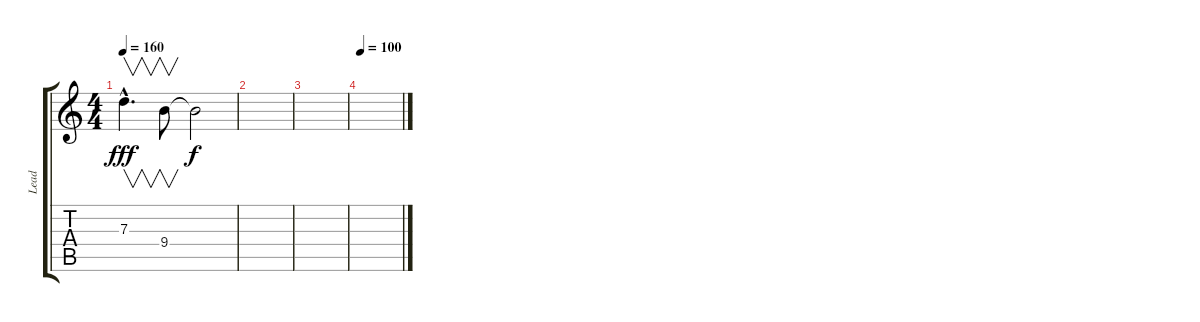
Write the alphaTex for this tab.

\track ("Lead" "Lead") {instrument electricguitarjazz}
\staff {score tabs}
\tuning (E4 B3 G3 D3 A2 E2) {hide}
\ts (4 4)
\tempo 160
\clef g2
\ks c
7.3{hac}.4{v d dy fff} 9.4.8{v} 9.4{t}.2{dy f} |
|
|
\tempo 100
